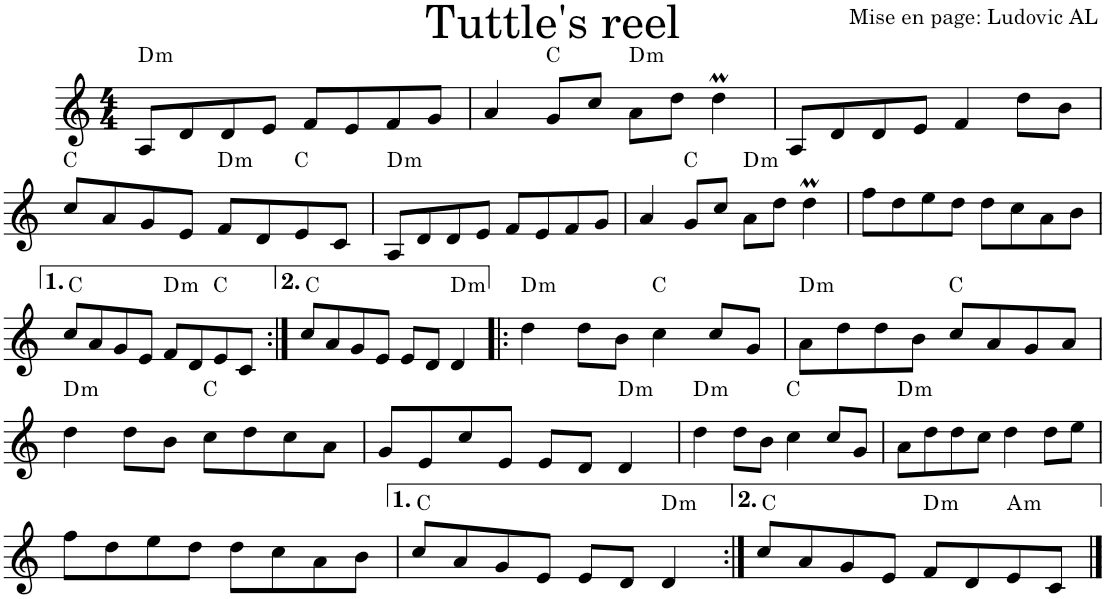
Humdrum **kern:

**kern	**harte
*part1	*part1
*staff1	*
*I"Violon	*
*I'Vln.	*
*clefG2	*
*k[]	*
*M4/4	*
=1	=1
!	!LO:H:kt=m
8A/L	D:min
8d/	.
8d/	.
8e/J	.
8f/L	.
8e/	.
8f/	.
8g/J	.
=2	=2
4a/	.
8g/L	C:maj
8cc/J	.
!	!LO:H:kt=m
8a\L	D:min
8dd\J	.
4ddM\	.
=3	=3
8A/L	.
8d/	.
8d/	.
8e/J	.
4f/	.
8dd\L	.
8b\J	.
!!LO:LB:g=z
=4	=4
8cc/L	C:maj
8a/	.
8g/	.
8e/J	.
!	!LO:H:kt=m
8f/L	D:min
8d/	.
8e/	C:maj
8c/J	.
=5	=5
!	!LO:H:kt=m
8A/L	D:min
8d/	.
8d/	.
8e/J	.
8f/L	.
8e/	.
8f/	.
8g/J	.
=6	=6
4a/	.
8g/L	C:maj
8cc/J	.
!	!LO:H:kt=m
8a\L	D:min
8dd\J	.
4ddM\	.
=7	=7
8ff\L	.
8dd\	.
8ee\	.
8dd\J	.
8dd\L	.
8cc\	.
8a\	.
8b\J	.
!!LO:LB:g=z
=8	=8
8cc/L	C:maj
8a/	.
8g/	.
8e/J	.
!	!LO:H:kt=m
8f/L	D:min
8d/	.
8e/	C:maj
8c/J	.
=9:|!	=9:|!
8cc/L	C:maj
8a/	.
8g/	.
8e/J	.
8e/L	.
8d/J	.
!	!LO:H:kt=m
4d/	D:min
=10!|:	=10!|:
!	!LO:H:kt=m
4dd\	D:min
8dd\L	.
8b\J	.
4cc\	C:maj
8cc/L	.
8g/J	.
=11	=11
!	!LO:H:kt=m
8a\L	D:min
8dd\	.
8dd\	.
8b\J	.
8cc/L	C:maj
8a/	.
8g/	.
8a/J	.
!!LO:LB:g=z
=12	=12
!	!LO:H:kt=m
4dd\	D:min
8dd\L	.
8b\J	.
8cc\L	C:maj
8dd\	.
8cc\	.
8a\J	.
=13	=13
8g/L	.
8e/	.
8cc/	.
8e/J	.
8e/L	.
8d/J	.
!	!LO:H:kt=m
4d/	D:min
=14	=14
!	!LO:H:kt=m
4dd\	D:min
8dd\L	.
8b\J	.
4cc\	C:maj
8cc/L	.
8g/J	.
=15	=15
!	!LO:H:kt=m
8a\L	D:min
8dd\	.
8dd\	.
8cc\J	.
4dd\	.
8dd\L	.
8ee\J	.
!!LO:LB:g=z
=16	=16
8ff\L	.
8dd\	.
8ee\	.
8dd\J	.
8dd\L	.
8cc\	.
8a\	.
8b\J	.
=17	=17
8cc/L	C:maj
8a/	.
8g/	.
8e/J	.
8e/L	.
8d/J	.
!	!LO:H:kt=m
4d/	D:min
=18:|!	=18:|!
8cc/L	C:maj
8a/	.
8g/	.
8e/J	.
!	!LO:H:kt=m
8f/L	D:min
8d/	.
!	!LO:H:kt=m
8e/	A:min
8c/J	.
==	==
*-	*-
